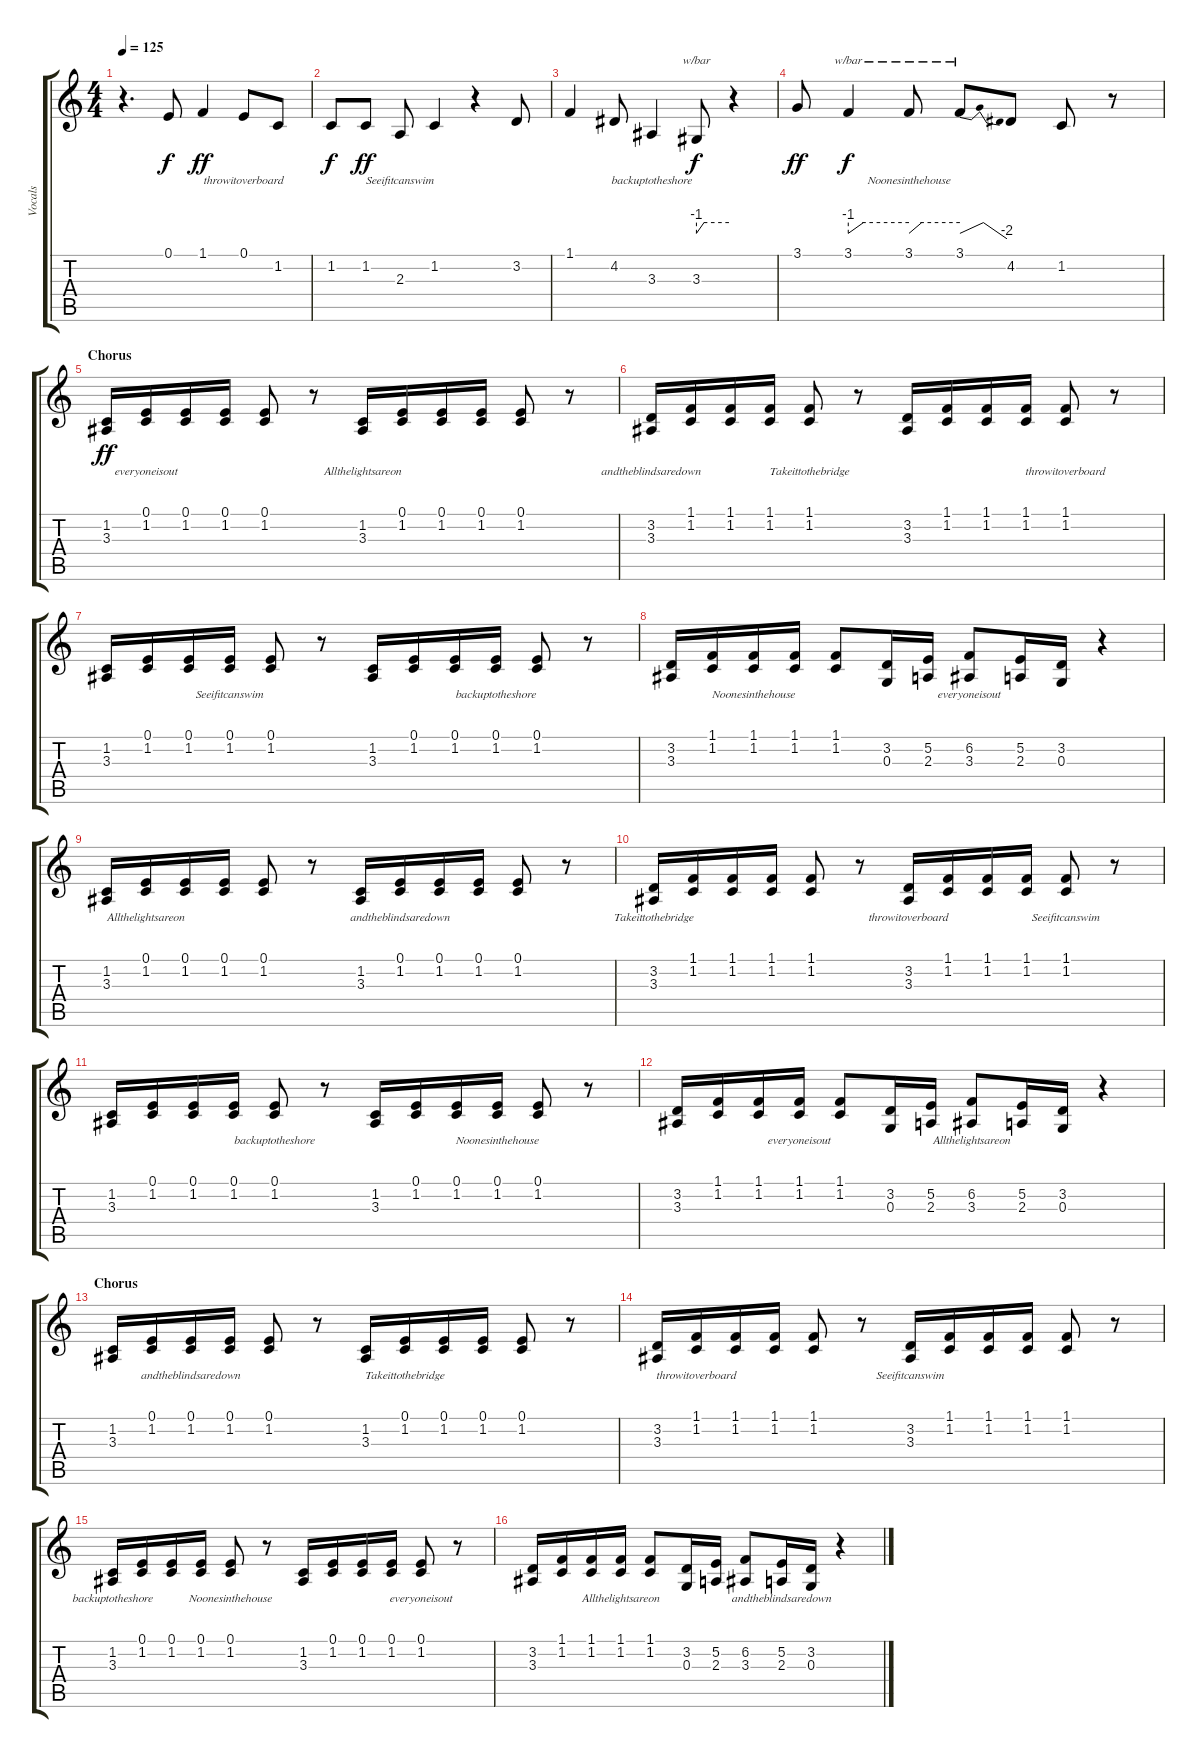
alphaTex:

\track ("Vocals" "Vocals") {instrument lead5charang}
\staff {score tabs}
\tuning (E4 B3 G3 D3 A2 E2) {hide}
\ts (4 4)
\tempo 125
\clef g2
\ks c
r.4{d dy f} 0.1.8{lyrics (0 "") lyrics (1 "") lyrics (2 "") lyrics (3 "") lyrics (4 "")} 1.1.4{lyrics (0 "") lyrics (1 "") lyrics (2 "") lyrics (3 "") lyrics (4 "") dy ff} 0.1.8{lyrics (0 "throwitoverboard") lyrics (1 "") lyrics (2 "") lyrics (3 "") lyrics (4 "")} 1.2.8{lyrics (0 "") lyrics (1 "") lyrics (2 "") lyrics (3 "") lyrics (4 "")} |
1.2.8{lyrics (0 "") lyrics (1 "") lyrics (2 "") lyrics (3 "") lyrics (4 "") dy f} 1.2.8{lyrics (0 "") lyrics (1 "") lyrics (2 "") lyrics (3 "") lyrics (4 "") dy ff} 2.3.8{lyrics (0 "Seeifitcanswim") lyrics (1 "") lyrics (2 "") lyrics (3 "") lyrics (4 "")} 1.2.4{lyrics (0 "") lyrics (1 "") lyrics (2 "") lyrics (3 "") lyrics (4 "")} r.4 3.2.8{lyrics (0 "") lyrics (1 "") lyrics (2 "") lyrics (3 "") lyrics (4 "")} |
1.1.4{lyrics (0 "") lyrics (1 "") lyrics (2 "") lyrics (3 "") lyrics (4 "")} 4.2.8{lyrics (0 "") lyrics (1 "") lyrics (2 "") lyrics (3 "") lyrics (4 "")} 3.3.4{lyrics (0 "backuptotheshore") lyrics (1 "") lyrics (2 "") lyrics (3 "") lyrics (4 "")} 3.3.8{tbe (custom default 0 -4 14 0 60 0) lyrics (0 "") lyrics (1 "") lyrics (2 "") lyrics (3 "") lyrics (4 "") dy f} r.4 |
3.1.8{lyrics (0 "") lyrics (1 "") lyrics (2 "") lyrics (3 "") lyrics (4 "") dy ff} 3.1.4{tbe (custom default 0 -4 15 0 60 0) lyrics (0 "") lyrics (1 "") lyrics (2 "") lyrics (3 "") lyrics (4 "") dy f} 3.1.8{tbe (custom default 0 -4 15 0 60 0) lyrics (0 "Noonesinthehouse") lyrics (1 "") lyrics (2 "") lyrics (3 "") lyrics (4 "")} 3.1.8{tbe (dip default 0 -4 15 0 30 0 60 -8) lyrics (0 "") lyrics (1 "") lyrics (2 "") lyrics (3 "") lyrics (4 "")} 4.2.8{lyrics (0 "") lyrics (1 "") lyrics (2 "") lyrics (3 "") lyrics (4 "")} 1.2.8{lyrics (0 "") lyrics (1 "") lyrics (2 "") lyrics (3 "") lyrics (4 "")} r.8 |
\section ("" "Chorus")
(1.2 3.3).16{lyrics (0 "") lyrics (1 "") lyrics (2 "") lyrics (3 "") lyrics (4 "") dy ff} (0.1 1.2).16{lyrics (0 "everyoneisout") lyrics (1 "") lyrics (2 "") lyrics (3 "") lyrics (4 "")} (0.1 1.2).16{lyrics (0 "") lyrics (1 "") lyrics (2 "") lyrics (3 "") lyrics (4 "")} (0.1 1.2).16{lyrics (0 "") lyrics (1 "") lyrics (2 "") lyrics (3 "") lyrics (4 "")} (0.1 1.2).8{lyrics (0 "") lyrics (1 "") lyrics (2 "") lyrics (3 "") lyrics (4 "")} r.8 (1.2 3.3).16{lyrics (0 "Allthelightsareon") lyrics (1 "") lyrics (2 "") lyrics (3 "") lyrics (4 "")} (0.1 1.2).16{lyrics (0 "") lyrics (1 "") lyrics (2 "") lyrics (3 "") lyrics (4 "")} (0.1 1.2).16{lyrics (0 "") lyrics (1 "") lyrics (2 "") lyrics (3 "") lyrics (4 "")} (0.1 1.2).16{lyrics (0 "") lyrics (1 "") lyrics (2 "") lyrics (3 "") lyrics (4 "")} (0.1 1.2).8{lyrics (0 "") lyrics (1 "") lyrics (2 "") lyrics (3 "") lyrics (4 "")} r.8 |
(3.2 3.3).16{lyrics (0 "andtheblindsaredown") lyrics (1 "") lyrics (2 "") lyrics (3 "") lyrics (4 "")} (1.1 1.2).16{lyrics (0 "") lyrics (1 "") lyrics (2 "") lyrics (3 "") lyrics (4 "")} (1.1 1.2).16{lyrics (0 "") lyrics (1 "") lyrics (2 "") lyrics (3 "") lyrics (4 "")} (1.1 1.2).16{lyrics (0 "") lyrics (1 "") lyrics (2 "") lyrics (3 "") lyrics (4 "")} (1.1 1.2).8{lyrics (0 "Takeittothebridge") lyrics (1 "") lyrics (2 "") lyrics (3 "") lyrics (4 "")} r.8 (3.2 3.3).16{lyrics (0 "") lyrics (1 "") lyrics (2 "") lyrics (3 "") lyrics (4 "")} (1.1 1.2).16{lyrics (0 "") lyrics (1 "") lyrics (2 "") lyrics (3 "") lyrics (4 "")} (1.1 1.2).16{lyrics (0 "") lyrics (1 "") lyrics (2 "") lyrics (3 "") lyrics (4 "")} (1.1 1.2).16{lyrics (0 "") lyrics (1 "") lyrics (2 "") lyrics (3 "") lyrics (4 "")} (1.1 1.2).8{lyrics (0 "throwitoverboard") lyrics (1 "") lyrics (2 "") lyrics (3 "") lyrics (4 "")} r.8 |
(1.2 3.3).16{lyrics (0 "") lyrics (1 "") lyrics (2 "") lyrics (3 "") lyrics (4 "")} (0.1 1.2).16{lyrics (0 "") lyrics (1 "") lyrics (2 "") lyrics (3 "") lyrics (4 "")} (0.1 1.2).16{lyrics (0 "") lyrics (1 "") lyrics (2 "") lyrics (3 "") lyrics (4 "")} (0.1 1.2).16{lyrics (0 "Seeifitcanswim") lyrics (1 "") lyrics (2 "") lyrics (3 "") lyrics (4 "")} (0.1 1.2).8{lyrics (0 "") lyrics (1 "") lyrics (2 "") lyrics (3 "") lyrics (4 "")} r.8 (1.2 3.3).16{lyrics (0 "") lyrics (1 "") lyrics (2 "") lyrics (3 "") lyrics (4 "")} (0.1 1.2).16{lyrics (0 "") lyrics (1 "") lyrics (2 "") lyrics (3 "") lyrics (4 "")} (0.1 1.2).16{lyrics (0 "") lyrics (1 "") lyrics (2 "") lyrics (3 "") lyrics (4 "")} (0.1 1.2).16{lyrics (0 "backuptotheshore") lyrics (1 "") lyrics (2 "") lyrics (3 "") lyrics (4 "")} (0.1 1.2).8{lyrics (0 "") lyrics (1 "") lyrics (2 "") lyrics (3 "") lyrics (4 "")} r.8 |
(3.2 3.3).16{lyrics (0 "") lyrics (1 "") lyrics (2 "") lyrics (3 "") lyrics (4 "")} (1.1 1.2).16{lyrics (0 "") lyrics (1 "") lyrics (2 "") lyrics (3 "") lyrics (4 "")} (1.1 1.2).16{lyrics (0 "Noonesinthehouse") lyrics (1 "") lyrics (2 "") lyrics (3 "") lyrics (4 "")} (1.1 1.2).16{lyrics (0 "") lyrics (1 "") lyrics (2 "") lyrics (3 "") lyrics (4 "")} (1.1 1.2).8{lyrics (0 "") lyrics (1 "") lyrics (2 "") lyrics (3 "") lyrics (4 "")} (3.2 0.3).16{lyrics (0 "") lyrics (1 "") lyrics (2 "") lyrics (3 "") lyrics (4 "")} (5.2 2.3).16{lyrics (0 "") lyrics (1 "") lyrics (2 "") lyrics (3 "") lyrics (4 "")} (6.2 3.3).8{lyrics (0 "everyoneisout") lyrics (1 "") lyrics (2 "") lyrics (3 "") lyrics (4 "")} (5.2 2.3).16{lyrics (0 "") lyrics (1 "") lyrics (2 "") lyrics (3 "") lyrics (4 "")} (3.2 0.3).16{lyrics (0 "") lyrics (1 "") lyrics (2 "") lyrics (3 "") lyrics (4 "")} r.4 |
(1.2 3.3).16{lyrics (0 "") lyrics (1 "") lyrics (2 "") lyrics (3 "") lyrics (4 "")} (0.1 1.2).16{lyrics (0 "Allthelightsareon") lyrics (1 "") lyrics (2 "") lyrics (3 "") lyrics (4 "")} (0.1 1.2).16{lyrics (0 "") lyrics (1 "") lyrics (2 "") lyrics (3 "") lyrics (4 "")} (0.1 1.2).16{lyrics (0 "") lyrics (1 "") lyrics (2 "") lyrics (3 "") lyrics (4 "")} (0.1 1.2).8{lyrics (0 "") lyrics (1 "") lyrics (2 "") lyrics (3 "") lyrics (4 "")} r.8 (1.2 3.3).16{lyrics (0 "") lyrics (1 "") lyrics (2 "") lyrics (3 "") lyrics (4 "")} (0.1 1.2).16{lyrics (0 "andtheblindsaredown") lyrics (1 "") lyrics (2 "") lyrics (3 "") lyrics (4 "")} (0.1 1.2).16{lyrics (0 "") lyrics (1 "") lyrics (2 "") lyrics (3 "") lyrics (4 "")} (0.1 1.2).16{lyrics (0 "") lyrics (1 "") lyrics (2 "") lyrics (3 "") lyrics (4 "")} (0.1 1.2).8{lyrics (0 "") lyrics (1 "") lyrics (2 "") lyrics (3 "") lyrics (4 "")} r.8 |
(3.2 3.3).16{lyrics (0 "Takeittothebridge") lyrics (1 "") lyrics (2 "") lyrics (3 "") lyrics (4 "")} (1.1 1.2).16{lyrics (0 "") lyrics (1 "") lyrics (2 "") lyrics (3 "") lyrics (4 "")} (1.1 1.2).16{lyrics (0 "") lyrics (1 "") lyrics (2 "") lyrics (3 "") lyrics (4 "")} (1.1 1.2).16{lyrics (0 "") lyrics (1 "") lyrics (2 "") lyrics (3 "") lyrics (4 "")} (1.1 1.2).8{lyrics (0 "") lyrics (1 "") lyrics (2 "") lyrics (3 "") lyrics (4 "")} r.8 (3.2 3.3).16{lyrics (0 "throwitoverboard") lyrics (1 "") lyrics (2 "") lyrics (3 "") lyrics (4 "")} (1.1 1.2).16{lyrics (0 "") lyrics (1 "") lyrics (2 "") lyrics (3 "") lyrics (4 "")} (1.1 1.2).16{lyrics (0 "") lyrics (1 "") lyrics (2 "") lyrics (3 "") lyrics (4 "")} (1.1 1.2).16{lyrics (0 "") lyrics (1 "") lyrics (2 "") lyrics (3 "") lyrics (4 "")} (1.1 1.2).8{lyrics (0 "Seeifitcanswim") lyrics (1 "") lyrics (2 "") lyrics (3 "") lyrics (4 "")} r.8 |
(1.2 3.3).16{lyrics (0 "") lyrics (1 "") lyrics (2 "") lyrics (3 "") lyrics (4 "")} (0.1 1.2).16{lyrics (0 "") lyrics (1 "") lyrics (2 "") lyrics (3 "") lyrics (4 "")} (0.1 1.2).16{lyrics (0 "") lyrics (1 "") lyrics (2 "") lyrics (3 "") lyrics (4 "")} (0.1 1.2).16{lyrics (0 "") lyrics (1 "") lyrics (2 "") lyrics (3 "") lyrics (4 "")} (0.1 1.2).8{lyrics (0 "backuptotheshore") lyrics (1 "") lyrics (2 "") lyrics (3 "") lyrics (4 "")} r.8 (1.2 3.3).16{lyrics (0 "") lyrics (1 "") lyrics (2 "") lyrics (3 "") lyrics (4 "")} (0.1 1.2).16{lyrics (0 "") lyrics (1 "") lyrics (2 "") lyrics (3 "") lyrics (4 "")} (0.1 1.2).16{lyrics (0 "") lyrics (1 "") lyrics (2 "") lyrics (3 "") lyrics (4 "")} (0.1 1.2).16{lyrics (0 "Noonesinthehouse") lyrics (1 "") lyrics (2 "") lyrics (3 "") lyrics (4 "")} (0.1 1.2).8{lyrics (0 "") lyrics (1 "") lyrics (2 "") lyrics (3 "") lyrics (4 "")} r.8 |
(3.2 3.3).16{lyrics (0 "") lyrics (1 "") lyrics (2 "") lyrics (3 "") lyrics (4 "")} (1.1 1.2).16{lyrics (0 "") lyrics (1 "") lyrics (2 "") lyrics (3 "") lyrics (4 "")} (1.1 1.2).16{lyrics (0 "") lyrics (1 "") lyrics (2 "") lyrics (3 "") lyrics (4 "")} (1.1 1.2).16{lyrics (0 "everyoneisout") lyrics (1 "") lyrics (2 "") lyrics (3 "") lyrics (4 "")} (1.1 1.2).8{lyrics (0 "") lyrics (1 "") lyrics (2 "") lyrics (3 "") lyrics (4 "")} (3.2 0.3).16{lyrics (0 "") lyrics (1 "") lyrics (2 "") lyrics (3 "") lyrics (4 "")} (5.2 2.3).16{lyrics (0 "") lyrics (1 "") lyrics (2 "") lyrics (3 "") lyrics (4 "")} (6.2 3.3).8{lyrics (0 "Allthelightsareon") lyrics (1 "") lyrics (2 "") lyrics (3 "") lyrics (4 "")} (5.2 2.3).16{lyrics (0 "") lyrics (1 "") lyrics (2 "") lyrics (3 "") lyrics (4 "")} (3.2 0.3).16{lyrics (0 "") lyrics (1 "") lyrics (2 "") lyrics (3 "") lyrics (4 "")} r.4 |
\section ("" "Chorus")
(1.2 3.3).16{lyrics (0 "") lyrics (1 "") lyrics (2 "") lyrics (3 "") lyrics (4 "")} (0.1 1.2).16{lyrics (0 "") lyrics (1 "") lyrics (2 "") lyrics (3 "") lyrics (4 "")} (0.1 1.2).16{lyrics (0 "andtheblindsaredown") lyrics (1 "") lyrics (2 "") lyrics (3 "") lyrics (4 "")} (0.1 1.2).16{lyrics (0 "") lyrics (1 "") lyrics (2 "") lyrics (3 "") lyrics (4 "")} (0.1 1.2).8{lyrics (0 "") lyrics (1 "") lyrics (2 "") lyrics (3 "") lyrics (4 "")} r.8 (1.2 3.3).16{lyrics (0 "") lyrics (1 "") lyrics (2 "") lyrics (3 "") lyrics (4 "")} (0.1 1.2).16{lyrics (0 "Takeittothebridge") lyrics (1 "") lyrics (2 "") lyrics (3 "") lyrics (4 "")} (0.1 1.2).16{lyrics (0 "") lyrics (1 "") lyrics (2 "") lyrics (3 "") lyrics (4 "")} (0.1 1.2).16{lyrics (0 "") lyrics (1 "") lyrics (2 "") lyrics (3 "") lyrics (4 "")} (0.1 1.2).8{lyrics (0 "") lyrics (1 "") lyrics (2 "") lyrics (3 "") lyrics (4 "")} r.8 |
(3.2 3.3).16{lyrics (0 "") lyrics (1 "") lyrics (2 "") lyrics (3 "") lyrics (4 "")} (1.1 1.2).16{lyrics (0 "throwitoverboard") lyrics (1 "") lyrics (2 "") lyrics (3 "") lyrics (4 "")} (1.1 1.2).16{lyrics (0 "") lyrics (1 "") lyrics (2 "") lyrics (3 "") lyrics (4 "")} (1.1 1.2).16{lyrics (0 "") lyrics (1 "") lyrics (2 "") lyrics (3 "") lyrics (4 "")} (1.1 1.2).8{lyrics (0 "") lyrics (1 "") lyrics (2 "") lyrics (3 "") lyrics (4 "")} r.8 (3.2 3.3).16{lyrics (0 "Seeifitcanswim") lyrics (1 "") lyrics (2 "") lyrics (3 "") lyrics (4 "")} (1.1 1.2).16{lyrics (0 "") lyrics (1 "") lyrics (2 "") lyrics (3 "") lyrics (4 "")} (1.1 1.2).16{lyrics (0 "") lyrics (1 "") lyrics (2 "") lyrics (3 "") lyrics (4 "")} (1.1 1.2).16{lyrics (0 "") lyrics (1 "") lyrics (2 "") lyrics (3 "") lyrics (4 "")} (1.1 1.2).8{lyrics (0 "") lyrics (1 "") lyrics (2 "") lyrics (3 "") lyrics (4 "")} r.8 |
(1.2 3.3).16{lyrics (0 "backuptotheshore") lyrics (1 "") lyrics (2 "") lyrics (3 "") lyrics (4 "")} (0.1 1.2).16{lyrics (0 "") lyrics (1 "") lyrics (2 "") lyrics (3 "") lyrics (4 "")} (0.1 1.2).16{lyrics (0 "") lyrics (1 "") lyrics (2 "") lyrics (3 "") lyrics (4 "")} (0.1 1.2).16{lyrics (0 "") lyrics (1 "") lyrics (2 "") lyrics (3 "") lyrics (4 "")} (0.1 1.2).8{lyrics (0 "Noonesinthehouse") lyrics (1 "") lyrics (2 "") lyrics (3 "") lyrics (4 "")} r.8 (1.2 3.3).16{lyrics (0 "") lyrics (1 "") lyrics (2 "") lyrics (3 "") lyrics (4 "")} (0.1 1.2).16{lyrics (0 "") lyrics (1 "") lyrics (2 "") lyrics (3 "") lyrics (4 "")} (0.1 1.2).16{lyrics (0 "") lyrics (1 "") lyrics (2 "") lyrics (3 "") lyrics (4 "")} (0.1 1.2).16{lyrics (0 "") lyrics (1 "") lyrics (2 "") lyrics (3 "") lyrics (4 "")} (0.1 1.2).8{lyrics (0 "everyoneisout") lyrics (1 "") lyrics (2 "") lyrics (3 "") lyrics (4 "")} r.8 |
(3.2 3.3).16{lyrics (0 "") lyrics (1 "") lyrics (2 "") lyrics (3 "") lyrics (4 "")} (1.1 1.2).16{lyrics (0 "") lyrics (1 "") lyrics (2 "") lyrics (3 "") lyrics (4 "")} (1.1 1.2).16{lyrics (0 "") lyrics (1 "") lyrics (2 "") lyrics (3 "") lyrics (4 "")} (1.1 1.2).16{lyrics (0 "Allthelightsareon") lyrics (1 "") lyrics (2 "") lyrics (3 "") lyrics (4 "")} (1.1 1.2).8{lyrics (0 "") lyrics (1 "") lyrics (2 "") lyrics (3 "") lyrics (4 "")} (3.2 0.3).16{lyrics (0 "") lyrics (1 "") lyrics (2 "") lyrics (3 "") lyrics (4 "")} (5.2 2.3).16{lyrics (0 "") lyrics (1 "") lyrics (2 "") lyrics (3 "") lyrics (4 "")} (6.2 3.3).8{lyrics (0 "") lyrics (1 "") lyrics (2 "") lyrics (3 "") lyrics (4 "")} (5.2 2.3).16{lyrics (0 "andtheblindsaredown") lyrics (1 "") lyrics (2 "") lyrics (3 "") lyrics (4 "")} (3.2 0.3).16{lyrics (0 "") lyrics (1 "") lyrics (2 "") lyrics (3 "") lyrics (4 "")} r.4
